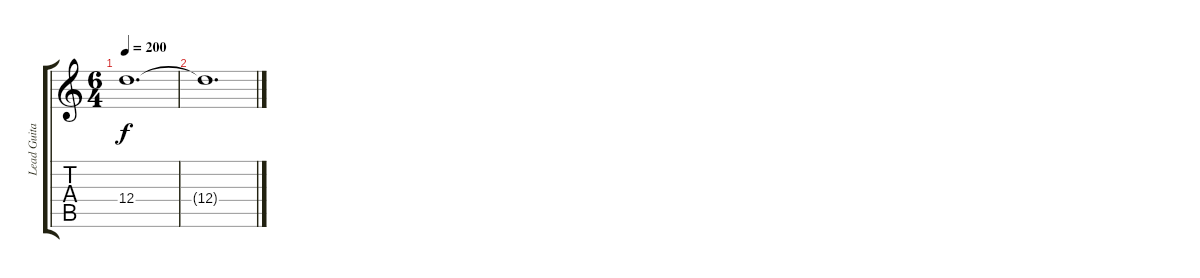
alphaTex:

\track ("Lead Guitar" "Lead Guita") {instrument distortionguitar}
\staff {score tabs}
\tuning (E4 B3 G3 D3 A2 D2) {hide}
\ts (6 4)
\tempo 200
\clef g2
\ks c
12.4{t}.1{d dy f} |
12.4{t}.1{d}
